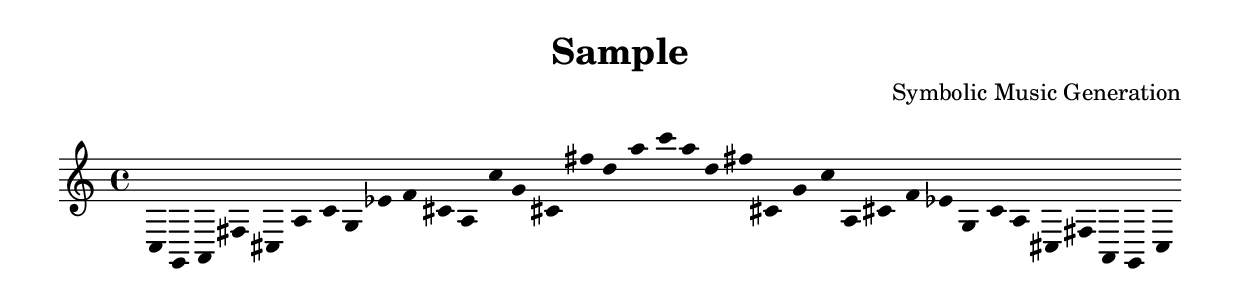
% z vector: tensor([[ 0.3529,  0.7040, -1.1082, -0.7228,  0.3514, -1.0610, -0.7454, -1.0061,-0.5468,  1.8497]])
    \version "2.22.2"
    \header {
    title = "Sample"
    composer = "Symbolic Music Generation"
    }

    \score {
    <<
        \cadenzaOn
        \override Beam.breakable = ##t
        \accidentalStyle Score.forget
        \override Score.TextScript.padding = #2
        \override Stem.transparent = ##t
    {
    \clef treble
        c16 [ g, a, fis cis a c' g ees' f' cis' a c'' g' cis' fis'' d'' a'' c''' a'' d'' fis'' cis' g' c'' a cis' f' ees' g c' a cis fis a, g, ]
    c
    }
    >>
    \layout {
        indent = 0\mm
        line-width = 190\mm
        \override Stem.transparent = ##t
    }    
    }
    
    